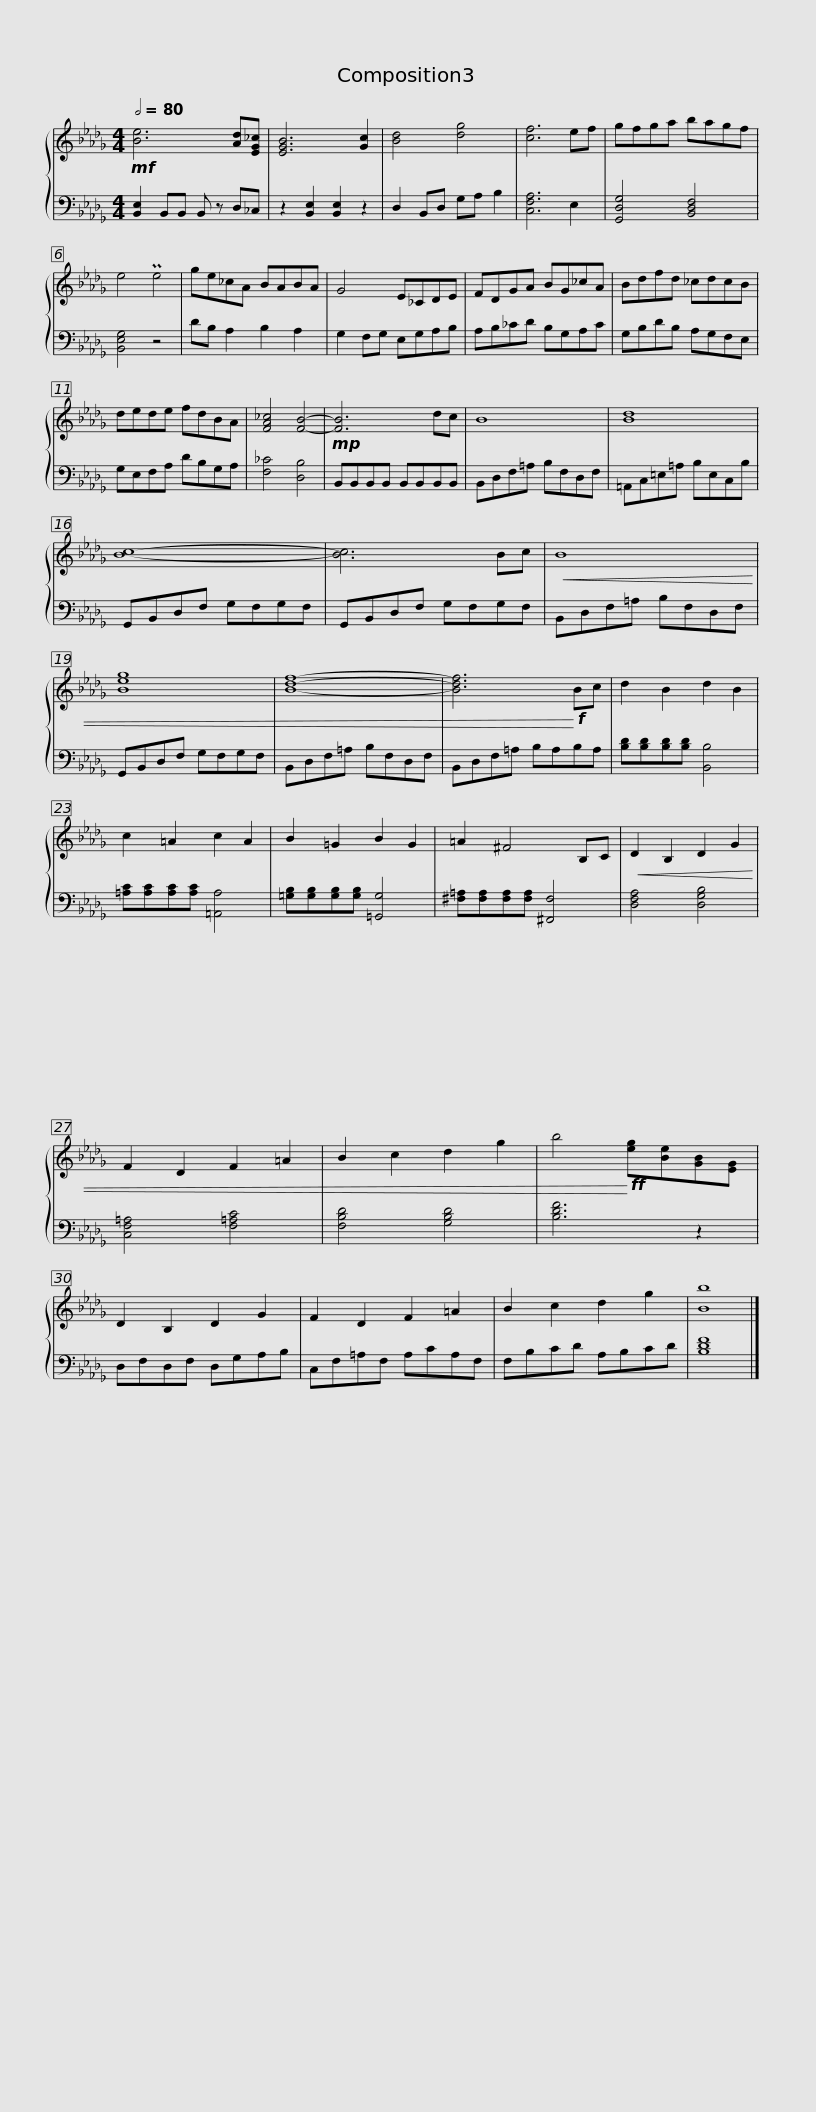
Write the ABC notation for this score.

X:1
%%score { 1 | 2 }
L:1/8
Q:1/2=80
M:4/4
I:linebreak $
K:Db
V:1 treble
V:2 bass
V:1
!mf! [Be]6 [Ad][EG_c] | [EGB]6 [Gc]2 | [Bd]4 [dg]4 | [cf]6 ef | gfga bagf | %5
 e4 Pe4 |$ ge_cA BABA | G4 E_CDE | FDGA BG_cA | Bdfd _cdcB | %10
 dede fdBA |$ [FA_c]4 [FB]4- |!mp! [FB]6 dc | B8 | [Bd]8 | %15
 [Bc]8- |$ [Bc]6 Bc |!<(! B8 | [Beg]8 | [Bdf]8- | %20
 [Bdf]6!<)!!f! Bc |$ d2 B2 d2 B2 | c2 =A2 c2 A2 | B2 =G2 B2 G2 | =A2 ^F4 B,C | %25
!<(! D2 B,2 D2 G2 | F2 D2 F2 =A2 |$ B2 c2 d2 g2 | b4!<)!!ff! [eg][Be][GB][EG] | D2 B,2 D2 G2 | %30
 F2 D2 F2 =A2 | B2 c2 d2 g2 | [Bb]8 |] %33
V:2
 [B,,E,]2 B,,B,, B,, z D,_C, | z2 [B,,E,]2 [B,,E,]2 z2 | D,2 B,,D, G,A, B,2 | [C,F,A,]6 E,2 | [G,,D,G,]4 [B,,D,F,]4 | %5
 [B,,E,G,]4 z4 |$ DB, A,2 B,2 A,2 | G,2 F,G, E,G,A,B, | A,B,_CD B,G,A,C | G,B,DB, A,G,F,E, | %10
 G,E,F,A, DB,G,A, |$ [F,_C]4 [D,B,]4 | B,,B,,B,,B,, B,,B,,B,,B,, | B,,D,F,=A, B,F,D,F, | =A,,C,=E,=A, B,E,C,B, | %15
 G,,B,,D,F, G,F,G,F, |$ G,,B,,D,F, G,F,G,F, | B,,D,F,=A, B,F,D,F, | G,,B,,D,F, G,F,G,F, | B,,D,F,=A, B,F,D,F, | %20
 B,,D,F,=A, B,A,B,A, |$ [B,D][B,D][B,D][B,D] [B,,B,]4 | [=A,C][A,C][A,C][A,C] [=A,,A,]4 | [=G,B,][G,B,][G,B,][G,B,] [=G,,G,]4 | [^F,=A,][F,A,][F,A,][F,A,] [^F,,F,]4 | %25
 [D,F,A,]4 [D,G,B,]4 | [C,F,=A,]4 [F,=A,C]4 |$ [F,B,D]4 [G,B,D]4 | [B,DF]6 z2 | D,F,D,F, D,G,A,B, | %30
 C,F,=A,F, A,CA,F, | F,B,CD A,B,CD | [B,DF]8 |] %33
